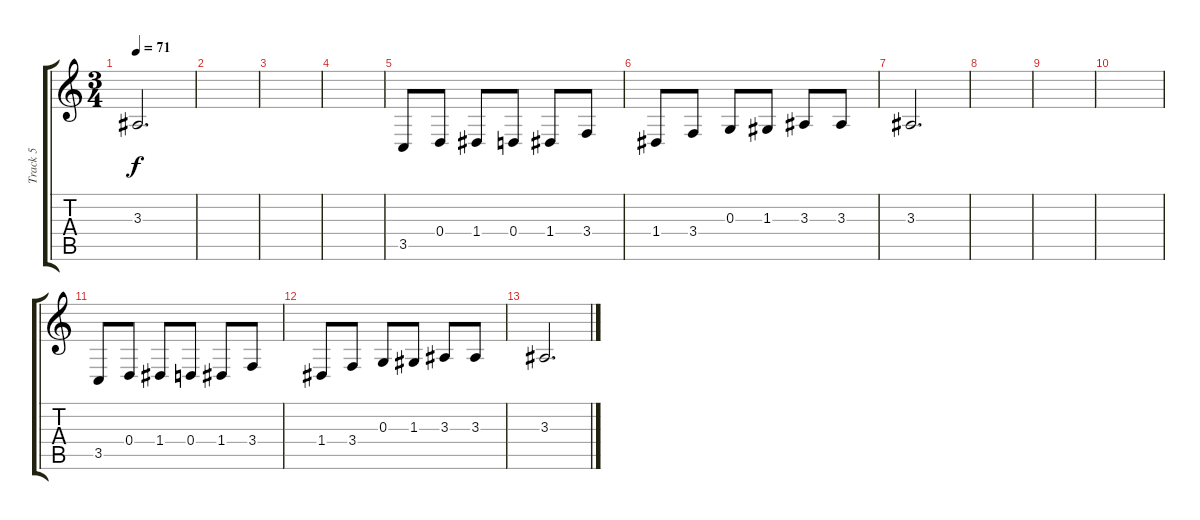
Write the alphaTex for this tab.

\track ("Track 5" "Track 5") {instrument violin}
\staff {score tabs}
\tuning (E4 B3 G3 D3 A2 E2) {hide}
\ts (3 4)
\tempo 71
\clef g2
\ks c
3.3.2{d dy f} |
|
|
|
3.5.8 0.4.8 1.4.8 0.4.8 1.4.8 3.4.8 |
1.4.8 3.4.8 0.3.8 1.3.8 3.3.8 3.3.8 |
3.3.2{d} |
|
|
|
3.5.8 0.4.8 1.4.8 0.4.8 1.4.8 3.4.8 |
1.4.8 3.4.8 0.3.8 1.3.8 3.3.8 3.3.8 |
3.3.2{d}
